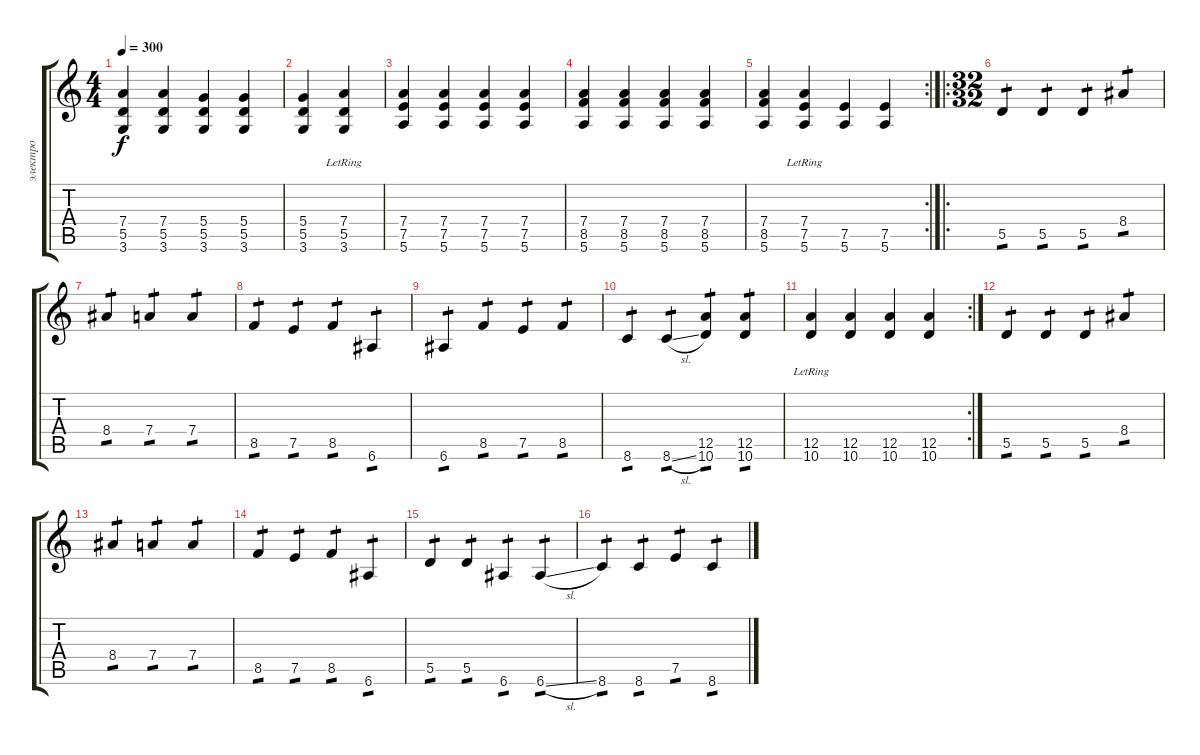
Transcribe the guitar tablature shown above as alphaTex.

\track ("электро" "электро") {instrument overdrivenguitar}
\staff {score tabs}
\tuning (E4 B3 G3 D3 A2 E2) {hide}
\ts (4 4)
\tempo 300
\clef g2
\ks c
(7.4 5.5 3.6).4{dy f} (7.4 5.5 3.6).4 (5.4 5.5 3.6).4 (5.4 5.5 3.6).4 |
(5.4 5.5 3.6).4 (7.4{lr} 5.5 3.6{lr}).4 |
(7.4 7.5 5.6).4 (7.4 7.5 5.6).4 (7.4 7.5 5.6).4 (7.4 7.5 5.6).4 |
(7.4 8.5 5.6).4 (7.4 8.5 5.6).4 (7.4 8.5 5.6).4 (7.4 8.5 5.6).4 |
\rc 2
(7.4 8.5 5.6).4 (7.4 7.5 5.6{lr}).4 (7.5 5.6).4 (7.5 5.6).4 |
\ro
\ts (32 32)
5.5.4{tp 1} 5.5.4{tp 1} 5.5.4{tp 1} 8.4.4{tp 1} |
8.4.4{tp 1} 7.4.4{tp 1} 7.4.4{tp 1} |
8.5.4{tp 1} 7.5.4{tp 1} 8.5.4{tp 1} 6.6.4{tp 1} |
6.6.4{tp 1} 8.5.4{tp 1} 7.5.4{tp 1} 8.5.4{tp 1} |
8.6.4{tp 1} 8.6{sl}.4{tp 1} (12.5 10.6).4{tp 1} (12.5 10.6).4{tp 1} |
\rc 2
(12.5 10.6{lr}).4 (12.5 10.6).4 (12.5 10.6).4 (12.5 10.6).4 |
5.5.4{tp 1} 5.5.4{tp 1} 5.5.4{tp 1} 8.4.4{tp 1} |
8.4.4{tp 1} 7.4.4{tp 1} 7.4.4{tp 1} |
8.5.4{tp 1} 7.5.4{tp 1} 8.5.4{tp 1} 6.6.4{tp 1} |
5.5.4{tp 1} 5.5.4{tp 1} 6.6.4{tp 1} 6.6{sl}.4{tp 1} |
8.6.4{tp 1} 8.6.4{tp 1} 7.5.4{tp 1} 8.6.4{tp 1}
